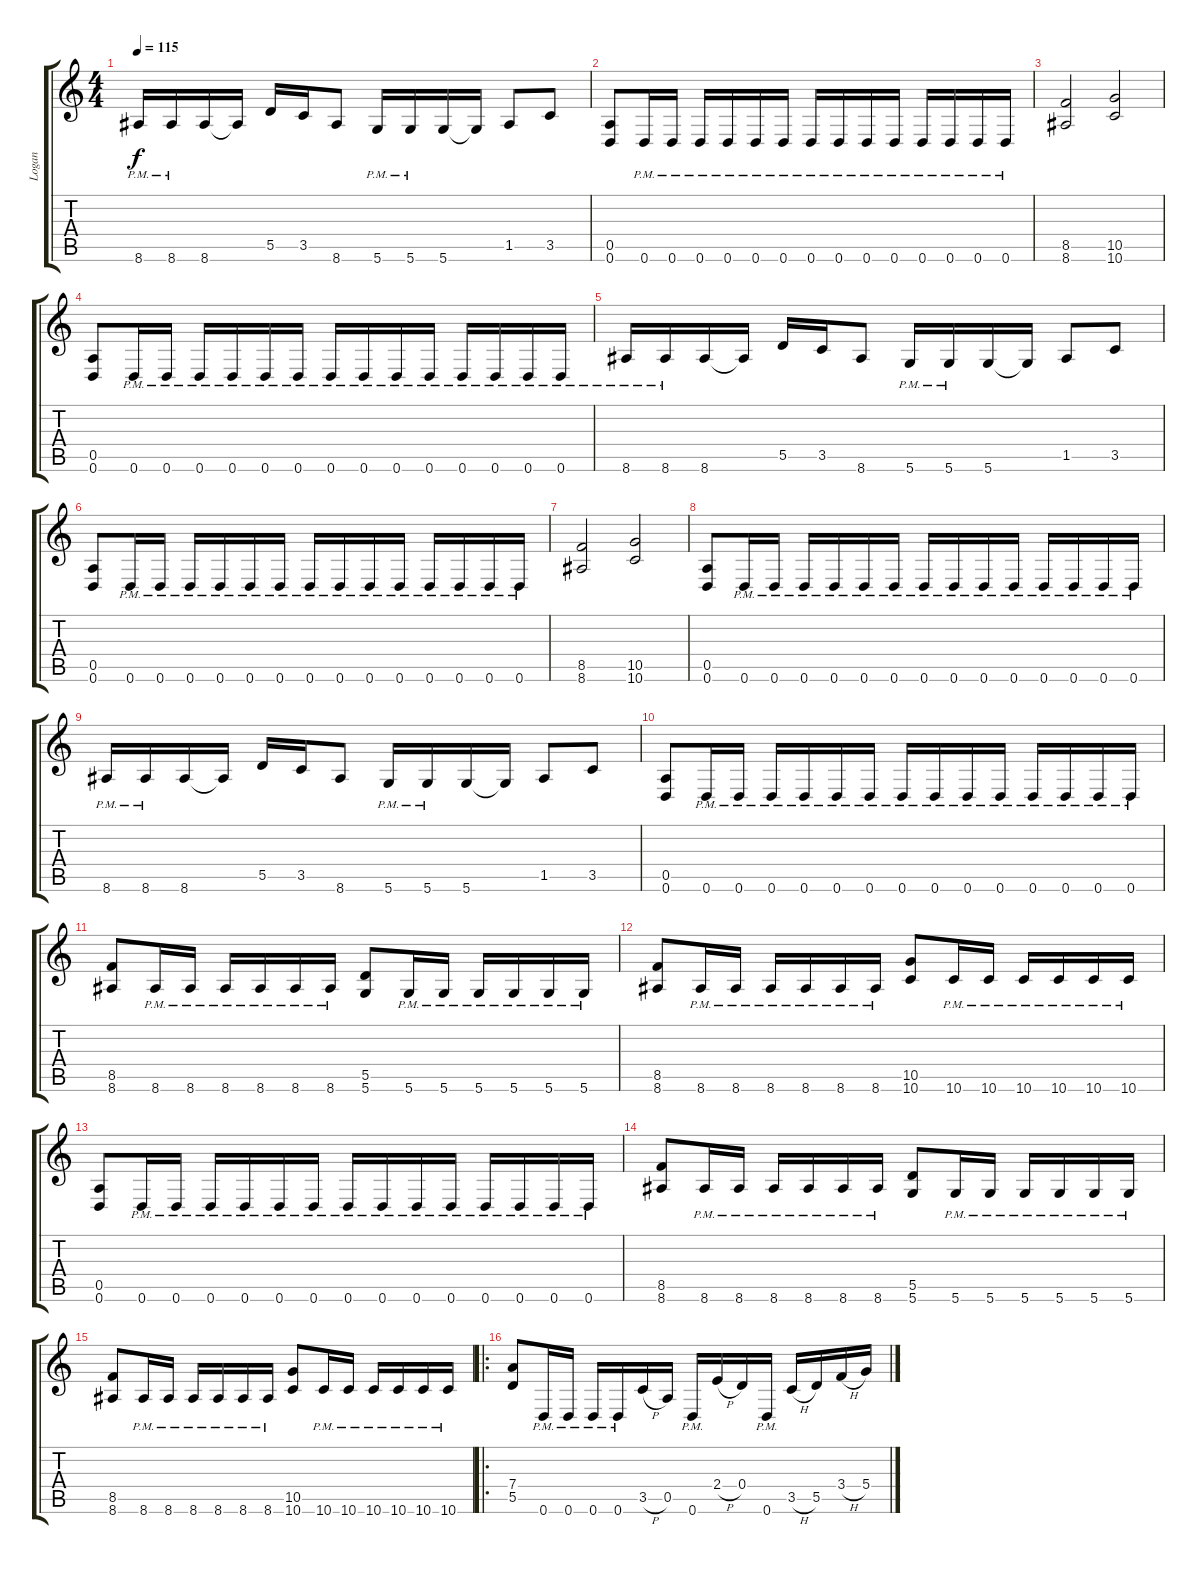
\track ("Logan" "Logan") {instrument distortionguitar}
\staff {score tabs}
\tuning (E4 B3 G3 D3 A2 D2) {hide}
\ts (4 4)
\tempo 115
\clef g2
\ks c
8.6{pm}.16{dy f} 8.6{pm}.16 8.6.16 8.6{t}.16 5.5.16 3.5.16 8.6.8 5.6{pm}.16 5.6{pm}.16 5.6.16 5.6{t}.16 1.5.8 3.5.8 |
(0.5 0.6).8 0.6{pm}.16 0.6{pm}.16 0.6{pm}.16 0.6{pm}.16 0.6{pm}.16 0.6{pm}.16 0.6{pm}.16 0.6{pm}.16 0.6{pm}.16 0.6{pm}.16 0.6{pm}.16 0.6{pm}.16 0.6{pm}.16 0.6{pm}.16 |
(8.5 8.6).2 (10.5 10.6).2 |
(0.5 0.6).8 0.6{pm}.16 0.6{pm}.16 0.6{pm}.16 0.6{pm}.16 0.6{pm}.16 0.6{pm}.16 0.6{pm}.16 0.6{pm}.16 0.6{pm}.16 0.6{pm}.16 0.6{pm}.16 0.6{pm}.16 0.6{pm}.16 0.6{pm}.16 |
8.6{pm}.16 8.6{pm}.16 8.6.16 8.6{t}.16 5.5.16 3.5.16 8.6.8 5.6{pm}.16 5.6{pm}.16 5.6.16 5.6{t}.16 1.5.8 3.5.8 |
(0.5 0.6).8 0.6{pm}.16 0.6{pm}.16 0.6{pm}.16 0.6{pm}.16 0.6{pm}.16 0.6{pm}.16 0.6{pm}.16 0.6{pm}.16 0.6{pm}.16 0.6{pm}.16 0.6{pm}.16 0.6{pm}.16 0.6{pm}.16 0.6{pm}.16 |
(8.5 8.6).2 (10.5 10.6).2 |
(0.5 0.6).8 0.6{pm}.16 0.6{pm}.16 0.6{pm}.16 0.6{pm}.16 0.6{pm}.16 0.6{pm}.16 0.6{pm}.16 0.6{pm}.16 0.6{pm}.16 0.6{pm}.16 0.6{pm}.16 0.6{pm}.16 0.6{pm}.16 0.6{pm}.16 |
8.6{pm}.16 8.6{pm}.16 8.6.16 8.6{t}.16 5.5.16 3.5.16 8.6.8 5.6{pm}.16 5.6{pm}.16 5.6.16 5.6{t}.16 1.5.8 3.5.8 |
(0.5 0.6).8 0.6{pm}.16 0.6{pm}.16 0.6{pm}.16 0.6{pm}.16 0.6{pm}.16 0.6{pm}.16 0.6{pm}.16 0.6{pm}.16 0.6{pm}.16 0.6{pm}.16 0.6{pm}.16 0.6{pm}.16 0.6{pm}.16 0.6{pm}.16 |
(8.5 8.6).8 8.6{pm}.16 8.6{pm}.16 8.6{pm}.16 8.6{pm}.16 8.6{pm}.16 8.6{pm}.16 (5.5 5.6).8 5.6{pm}.16 5.6{pm}.16 5.6{pm}.16 5.6{pm}.16 5.6{pm}.16 5.6{pm}.16 |
(8.5 8.6).8 8.6{pm}.16 8.6{pm}.16 8.6{pm}.16 8.6{pm}.16 8.6{pm}.16 8.6{pm}.16 (10.5 10.6).8 10.6{pm}.16 10.6{pm}.16 10.6{pm}.16 10.6{pm}.16 10.6{pm}.16 10.6{pm}.16 |
(0.5 0.6).8 0.6{pm}.16 0.6{pm}.16 0.6{pm}.16 0.6{pm}.16 0.6{pm}.16 0.6{pm}.16 0.6{pm}.16 0.6{pm}.16 0.6{pm}.16 0.6{pm}.16 0.6{pm}.16 0.6{pm}.16 0.6{pm}.16 0.6{pm}.16 |
(8.5 8.6).8 8.6{pm}.16 8.6{pm}.16 8.6{pm}.16 8.6{pm}.16 8.6{pm}.16 8.6{pm}.16 (5.5 5.6).8 5.6{pm}.16 5.6{pm}.16 5.6{pm}.16 5.6{pm}.16 5.6{pm}.16 5.6{pm}.16 |
(8.5 8.6).8 8.6{pm}.16 8.6{pm}.16 8.6{pm}.16 8.6{pm}.16 8.6{pm}.16 8.6{pm}.16 (10.5 10.6).8 10.6{pm}.16 10.6{pm}.16 10.6{pm}.16 10.6{pm}.16 10.6{pm}.16 10.6{pm}.16 |
\ro
(7.4 5.5).8 0.6{pm}.16 0.6{pm}.16 0.6{pm}.16 0.6{pm}.16 3.5{h}.16 0.5.16 0.6{pm}.16 2.4{h}.16 0.4.16 0.6{pm}.16 3.5{h}.16 5.5.16 3.4{h}.16 5.4.16
